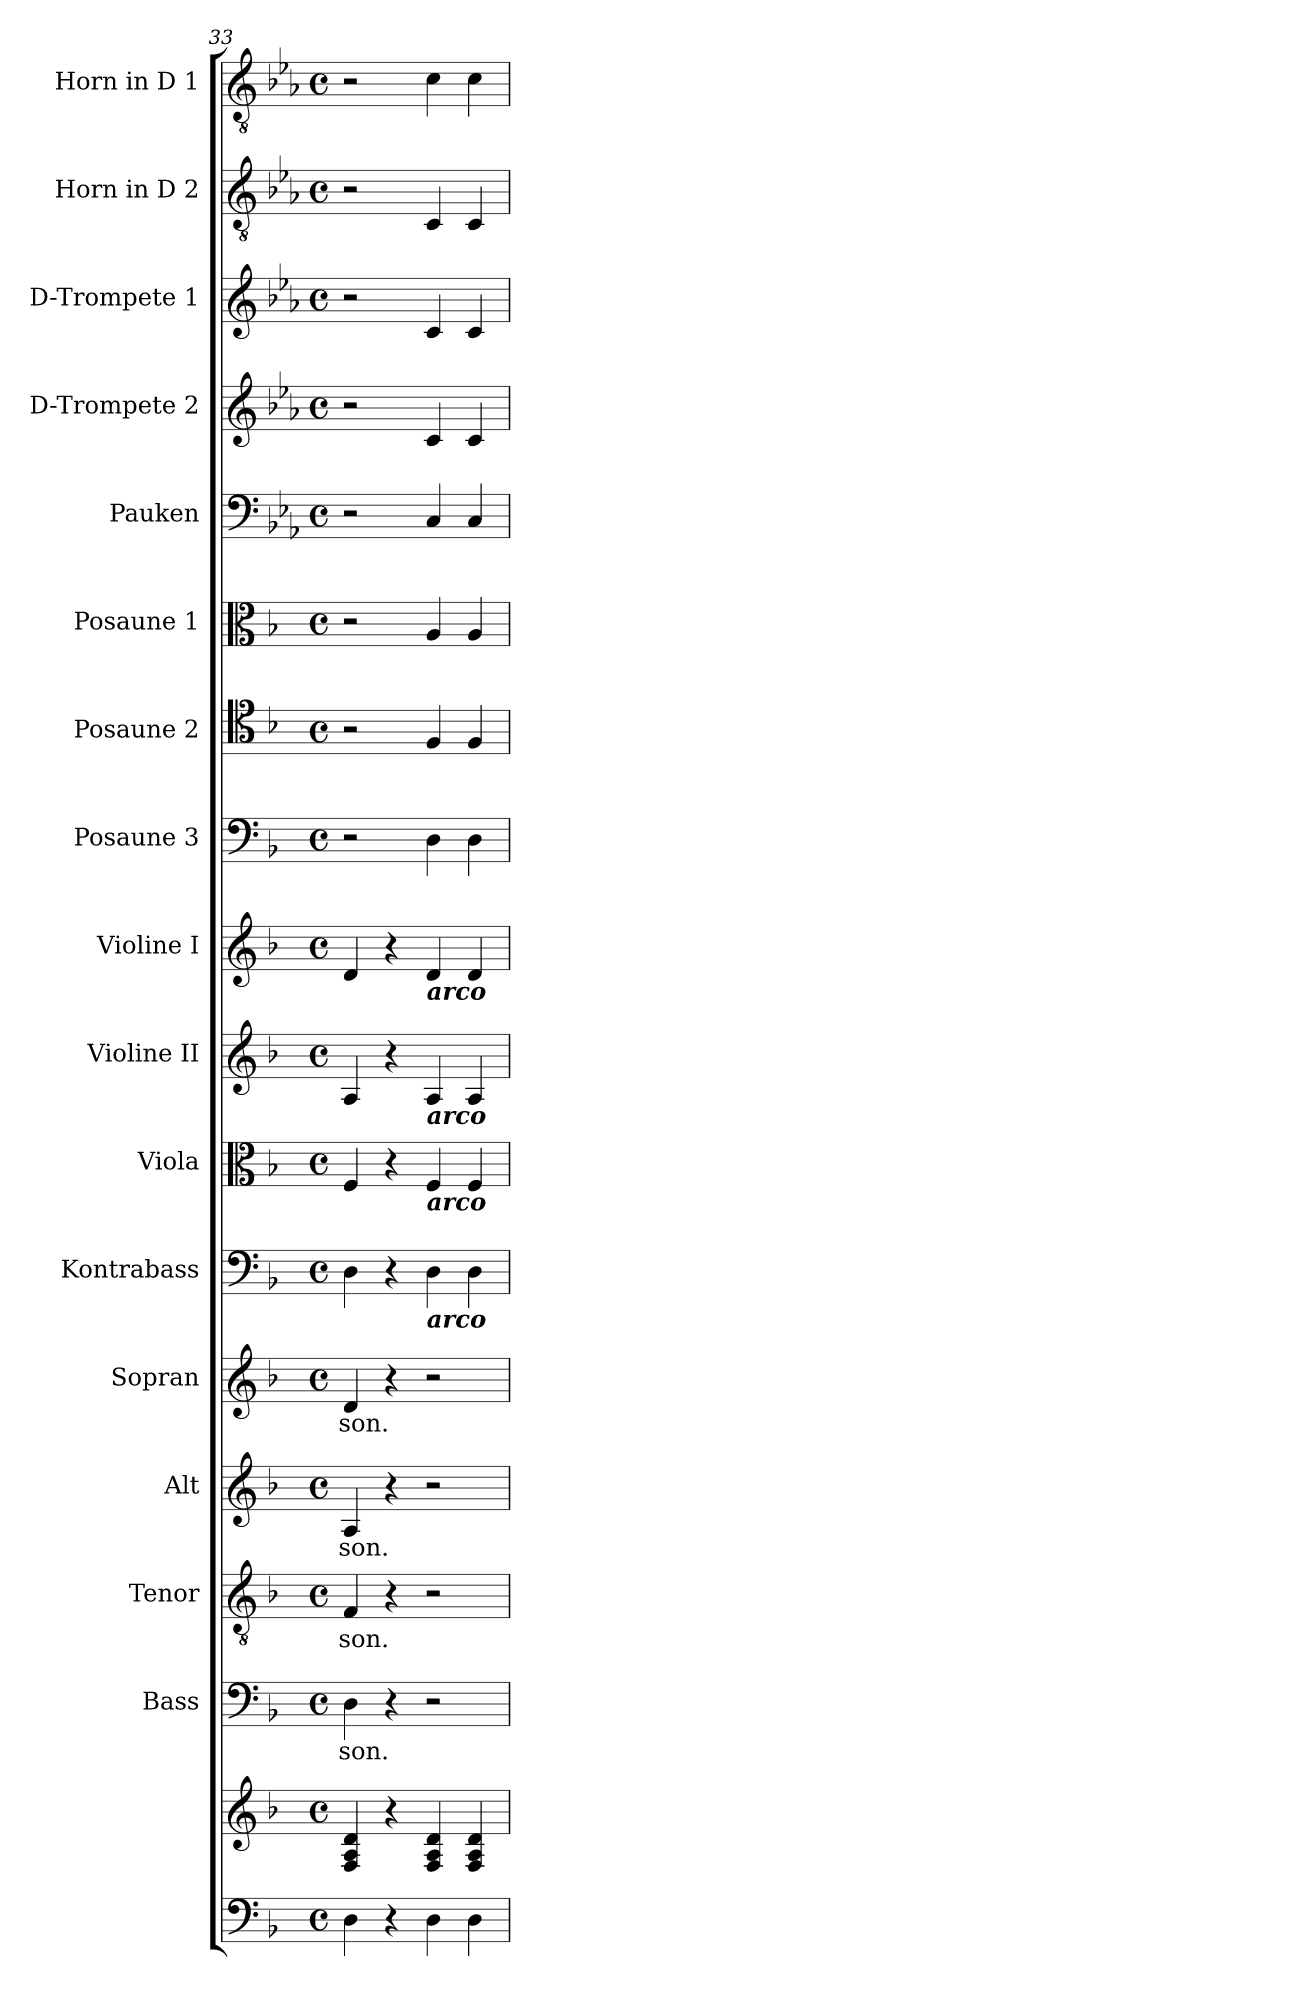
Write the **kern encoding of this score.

**kern	**kern	**kern	**text	**kern	**text	**kern	**text	**kern	**text	**kern	**kern	**kern	**kern	**kern	**kern	**kern	**kern	**kern	**kern	**kern	**kern
*part17	*part17	*part16	*part16	*part15	*part15	*part14	*part14	*part13	*part13	*part12	*part11	*part10	*part9	*part8	*part7	*part6	*part5	*part4	*part3	*part2	*part1
*staff18	*staff17	*staff16	*staff16	*staff15	*staff15	*staff14	*staff14	*staff13	*staff13	*staff12	*staff11	*staff10	*staff9	*staff8	*staff7	*staff6	*staff5	*staff4	*staff3	*staff2	*staff1
*	*	*I"Bass	*	*I"Tenor	*	*I"Alt	*	*I"Sopran	*	*I"Kontrabass	*I"Viola	*I"Violine II	*I"Violine I	*I"Posaune 3	*I"Posaune 2	*I"Posaune 1	*I"Pauken	*I"D-Trompete 2	*I"D-Trompete 1	*I"Horn in D 2	*I"Horn in D 1
*	*	*I'B.	*	*I'T.	*	*I'A.	*	*I'S.	*	*I'Kb.	*I'Vla.	*I'Vl. II	*I'Vl. I	*I'Pos. 3	*I'Pos. 2	*I'Pos. 1	*I'Pk.	*I'D Trp. 2	*I'D Trp. 1	*I'Hrn. 2	*I'Hrn. 1
*clefF4	*clefG2	*clefF4	*	*clefGv2	*	*clefG2	*	*clefG2	*	*clefF4	*clefC3	*clefG2	*clefG2	*clefF4	*clefC4	*clefC3	*clefF4	*clefG2	*clefG2	*clefGv2	*clefGv2
*	*	*	*	*	*	*	*	*	*	*ITrd7c12	*	*	*	*	*	*	*ITrd-1c-2	*ITrd-1c-2	*ITrd-1c-2	*ITrd-1c-2	*ITrd-1c-2
*k[b-]	*k[b-]	*k[b-]	*	*k[b-]	*	*k[b-]	*	*k[b-]	*	*k[b-]	*k[b-]	*k[b-]	*k[b-]	*k[b-]	*k[b-]	*k[b-]	*k[b-]	*k[b-]	*k[b-]	*k[b-]	*k[b-]
*F:	*F:	*F:	*	*F:	*	*F:	*	*F:	*	*F:	*F:	*F:	*F:	*F:	*F:	*F:	*F:	*F:	*F:	*F:	*F:
*M4/4	*M4/4	*M4/4	*	*M4/4	*	*M4/4	*	*M4/4	*	*M4/4	*M4/4	*M4/4	*M4/4	*M4/4	*M4/4	*M4/4	*M4/4	*M4/4	*M4/4	*M4/4	*M4/4
*met(c)	*met(c)	*met(c)	*	*met(c)	*	*met(c)	*	*met(c)	*	*met(c)	*met(c)	*met(c)	*met(c)	*met(c)	*met(c)	*met(c)	*met(c)	*met(c)	*met(c)	*met(c)	*met(c)
=33	=33	=33	=33	=33	=33	=33	=33	=33	=33	=33	=33	=33	=33	=33	=33	=33	=33	=33	=33	=33	=33
!	!	!	!LO:LY:b	!	!LO:LY:b	!	!LO:LY:b	!	!LO:LY:b	!	!	!	!	!	!	!	!	!	!	!	!
4D\	4F/ 4A/ 4d/	4D\	-son.	4F/	-son.	4A/	-son.	4d/	-son.	4DD\	4F/	4A/	4d/	2r	2r	2r	2r	2r	2r	2r	2r
4r	4r	4r	.	4r	.	4r	.	4r	.	4r	4r	4r	4r	.	.	.	.	.	.	.	.
!	!	!	!	!	!	!	!	!	!	!	!	!	!LO:TX:b:Bi:t=arco	!	!	!	!	!	!	!	!
!	!	!	!	!	!	!	!	!	!	!	!	!LO:TX:b:Bi:t=arco	!	!	!	!	!	!	!	!	!
!	!	!	!	!	!	!	!	!	!	!	!LO:TX:b:Bi:t=arco	!	!	!	!	!	!	!	!	!	!
!	!	!	!	!	!	!	!	!	!	!LO:TX:b:Bi:t=arco	!	!	!	!	!	!	!	!	!	!	!
4D\	4F/ 4A/ 4d/	2r	.	2r	.	2r	.	2r	.	4DD\	4F/	4A/	4d/	4D\	4F/	4A/	4D/	4d/	4d/	4D/	4d\
4D\	4F/ 4A/ 4d/	.	.	.	.	.	.	.	.	4DD\	4F/	4A/	4d/	4D\	4F/	4A/	4D/	4d/	4d/	4D/	4d\
=	=	=	=	=	=	=	=	=	=	=	=	=	=	=	=	=	=	=	=	=	=
*-	*-	*-	*-	*-	*-	*-	*-	*-	*-	*-	*-	*-	*-	*-	*-	*-	*-	*-	*-	*-	*-
